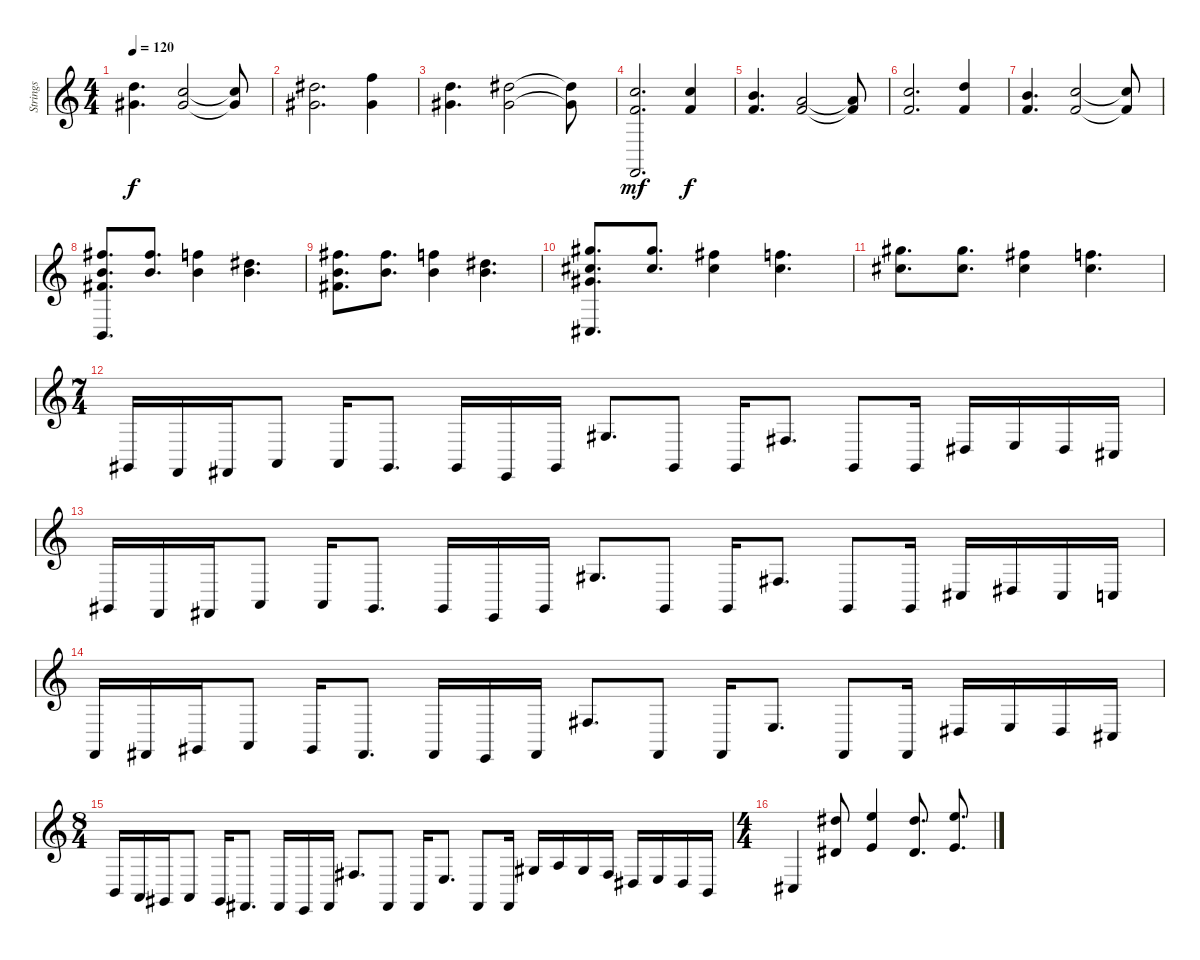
\track ("Strings" "Strings") {instrument stringensemble1}
\staff {score}
\tuning (E4 B3 G3 D3 A2 E2) {hide}
\ts (4 4)
\tempo 120
\clef g2
\ks c
(10.1 9.2).4{d dy f} (8.1 9.2).2 (8.1{t} 9.2{t}).8 |
(11.1 9.2).2{d} (13.1 13.3).4 |
(10.1 9.2).4{d} (11.1 9.2).2 (11.1{t} 9.2{t}).8 |
(8.1 6.2 1.6).2{d dy mf} (8.1 6.2).4{dy f} |
(7.1 6.2).4{d} (5.1 6.2).2 (5.1{t} 6.2{t}).8 |
(8.1 6.2).2{d} (10.1 10.3).4 |
(7.1 6.2).4{d} (8.1 6.2).2 (8.1{t} 6.2{t}).8 |
(14.1 12.2 11.3 7.6).8{d} (14.1 12.2).8{d} (13.1 12.2).4 (11.1 12.2).4{d} |
(14.1 12.2 11.3).8{d} (14.1 12.2).8{d} (13.1 12.2).4 (11.1 12.2).4{d} |
(16.1 14.2 13.3 9.6).8{d} (16.1 14.2).8{d} (14.1 14.2).4 (13.1 14.2).4{d} |
(16.1 14.2).8{d} (16.1 14.2).8{d} (14.1 14.2).4 (13.1 14.2).4{d} |
\ts (7 4)
4.6.16 1.6.16 2.6.16 0.5.8 0.5.16 4.6.8{d} 4.6.16 0.6.16 4.6.16 1.3.8{d} 4.6.8 4.6.16 4.4.8{d} 4.6.8 4.6.16 1.4.16 2.4.16 1.4.16 4.5.16 |
4.6.16 1.6.16 2.6.16 0.5.8 0.5.16 4.6.8{d} 4.6.16 0.6.16 4.6.16 1.3.8{d} 4.6.8 4.6.16 4.4.8{d} 4.6.8 4.6.16 4.5.16 1.4.16 4.5.16 3.5.16 |
1.6.16 2.6.16 4.6.16 0.5.8 4.6.16 2.6.8{d} 2.6.16 0.6.16 2.6.16 4.4.8{d} 2.6.8 2.6.16 2.4.8{d} 2.6.8 2.6.16 1.4.16 2.4.16 1.4.16 4.5.16 |
\ts (8 4)
2.5.16 0.5.16 4.6.16 0.5.8 4.6.16 2.6.8{d} 2.6.16 0.6.16 2.6.16 4.4.8{d} 2.6.8 2.6.16 2.4.8{d} 2.6.8 2.6.16 1.3.16 2.3.16 1.3.16 4.4.16 1.4.16 2.4.16 1.4.16 2.5.16 |
\ts (4 4)
4.5.4 (11.1 8.3).8 (12.1 9.3).4 (11.1 13.4).8{d} (12.1 14.4).8{d}
